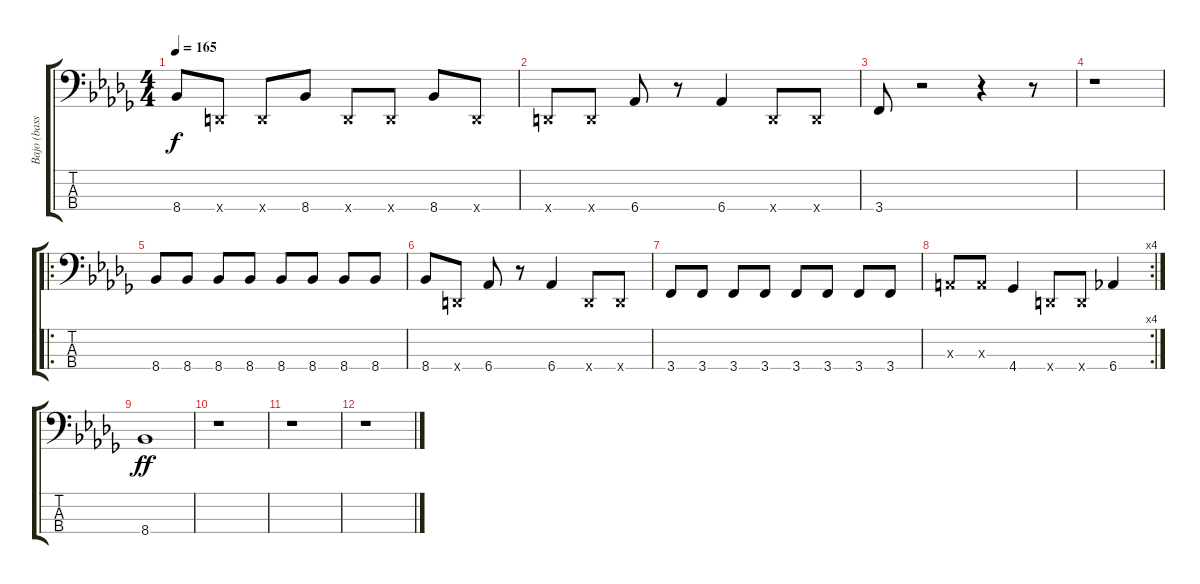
\track ("Bajo (bass)" "Bajo (bass") {instrument electricbassfinger}
\staff {score tabs}
\tuning (G2 D2 A1 D1) {hide}
\ts (4 4)
\tempo 165
\clef f4
\ks db
8.4.8{dy f} 0.4{x}.8 0.4{x}.8 8.4.8 0.4{x}.8 0.4{x}.8 8.4.8 0.4{x}.8 |
0.4{x}.8 0.4{x}.8 6.4.8 r.8 6.4.4 0.4{x}.8 0.4{x}.8 |
3.4.8 r.2 r.4 r.8 |
r.1 |
\ro
8.4.8 8.4.8 8.4.8 8.4.8 8.4.8 8.4.8 8.4.8 8.4.8 |
8.4.8 0.4{x}.8 6.4.8 r.8 6.4.4 0.4{x}.8 0.4{x}.8 |
3.4.8 3.4.8 3.4.8 3.4.8 3.4.8 3.4.8 3.4.8 3.4.8 |
\rc 4
0.3{x}.8 0.3{x}.8 4.4.4 0.4{x}.8 0.4{x}.8 6.4.4 |
8.4.1{dy ff} |
r.1 |
r.1 |
r.1
